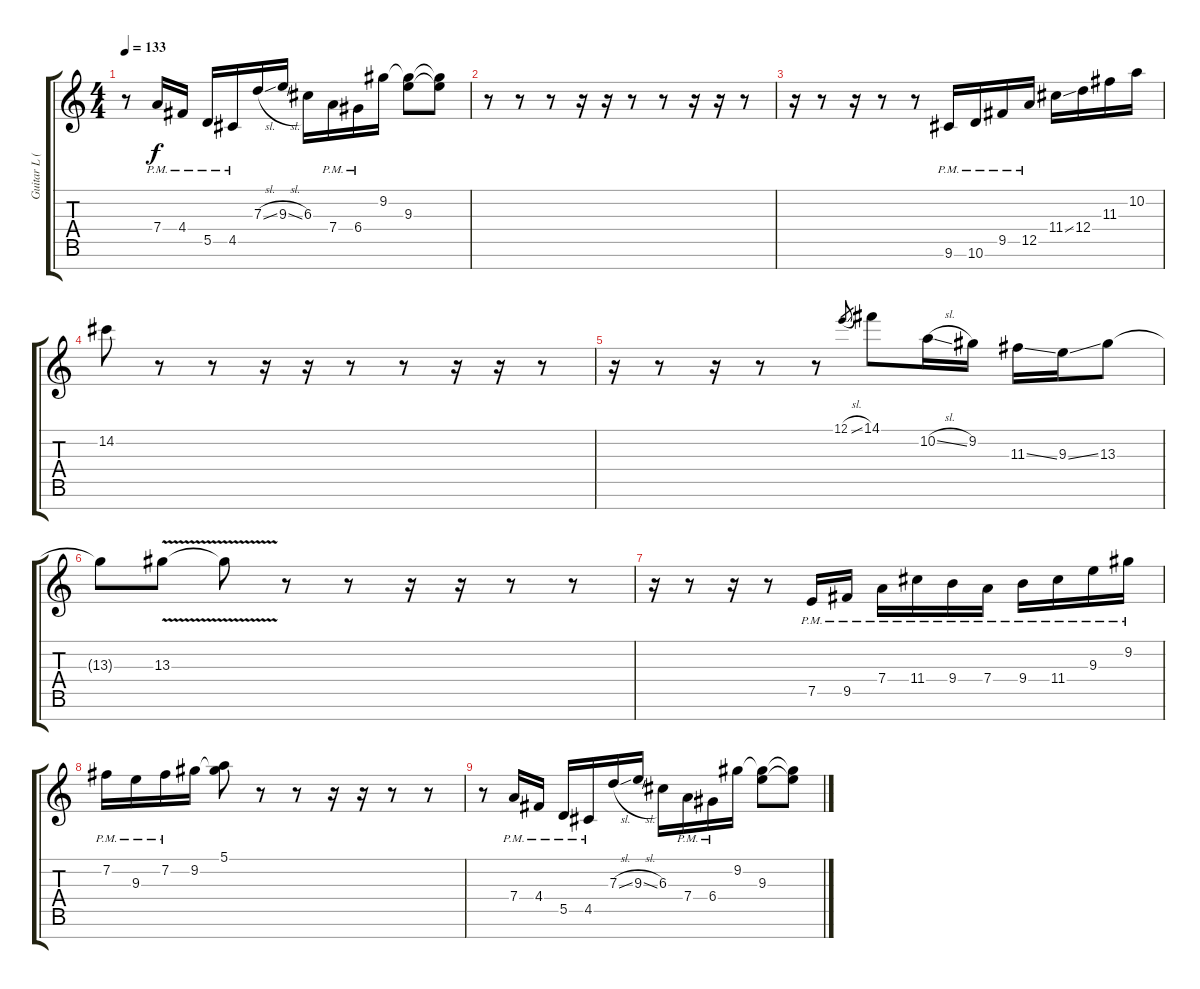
\track ("Guitar L (High 7)" "Guitar L (") {instrument distortionguitar}
\staff {score tabs}
\tuning (E4 B3 G3 D3 A2 E2 B1) {hide}
\ts (4 4)
\tempo 133
\clef g2
\ks c
r.8{dy f} 7.4{pm}.16 4.4{pm}.16 5.5{pm}.16 4.5{pm}.16 7.3{sl}.16 9.3{sl}.16 6.3.16 7.4{pm}.16 6.4{pm}.16 9.2.16 (9.2{t} 9.3).8 (9.2{t} 9.3{t}).8 |
r.8 r.8 r.8 r.16 r.16 r.8 r.8 r.16 r.16 r.8 |
r.16 r.8 r.16 r.8 r.8 9.6{pm}.16 10.6{pm}.16 9.5{pm}.16 12.5{pm}.16 11.4{ss}.16 12.4.16 11.3.16 10.2.16 |
14.2.8 r.8 r.8 r.16 r.16 r.8 r.8 r.16 r.16 r.8 |
r.16 r.8 r.16 r.8 r.8 12.1{sl}.8{gr} 14.1.8 10.2{sl}.16 9.2.16 11.3{ss}.16 9.3{ss}.16 13.3.8 |
13.3{t}.8 13.3{v}.8 13.3{t}.8 r.8 r.8 r.16 r.16 r.8 r.8 |
r.16 r.8 r.16 r.8 7.5{pm}.16 9.5{pm}.16 7.4{pm}.16 11.4{pm}.16 9.4{pm}.16 7.4{pm}.16 9.4{pm}.16 11.4{pm}.16 9.3{pm}.16 9.2{pm}.16 |
7.2{pm}.16 9.3{pm}.16 7.2{pm}.16 9.2.16 (5.1 9.2{t}).8 r.8 r.8 r.16 r.16 r.8 r.8 |
r.8 7.4{pm}.16 4.4{pm}.16 5.5{pm}.16 4.5{pm}.16 7.3{sl}.16 9.3{sl}.16 6.3.16 7.4{pm}.16 6.4{pm}.16 9.2.16 (9.2{t} 9.3).8 (9.2{t} 9.3{t}).8
